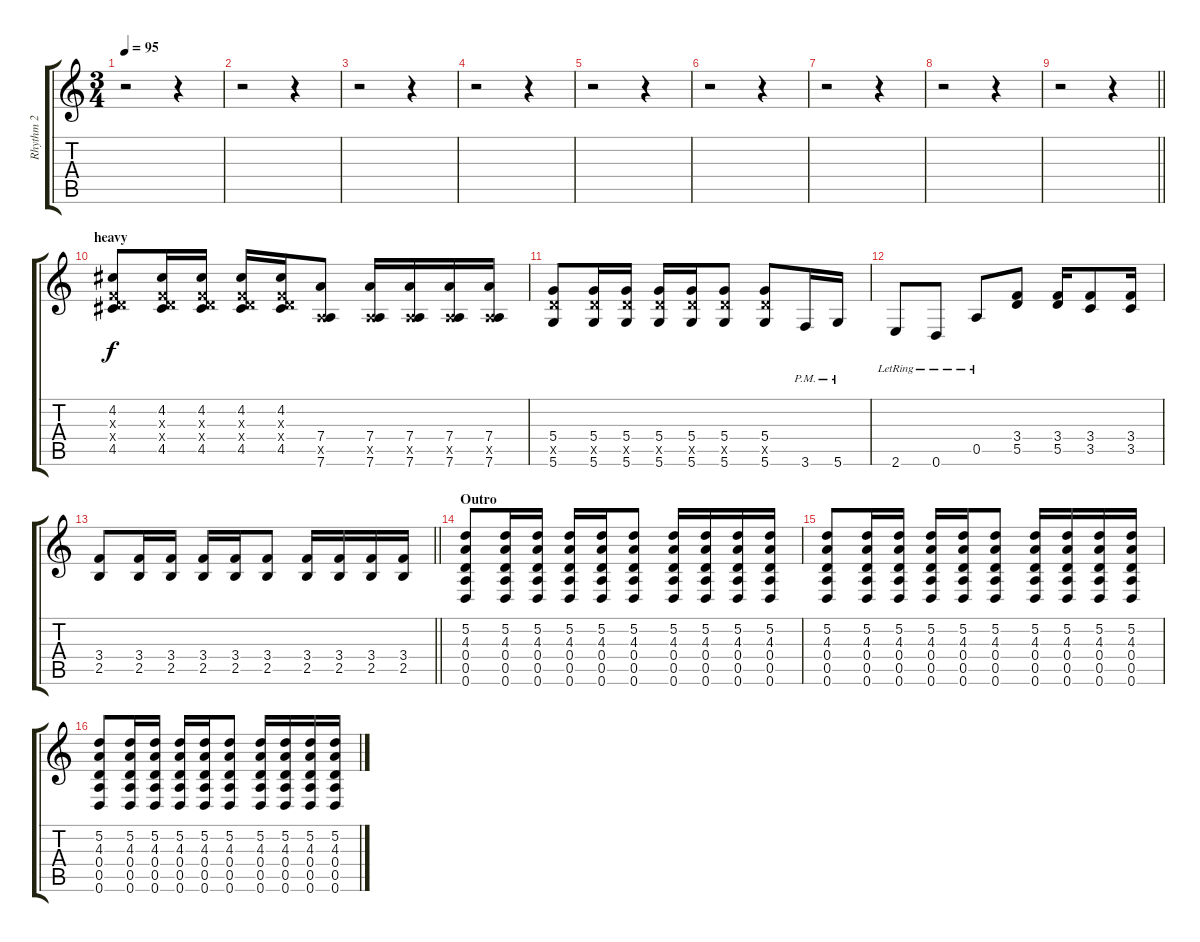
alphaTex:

\track ("Rhythm 2" "Rhythm 2") {instrument distortionguitar}
\staff {score tabs}
\tuning (E4 A3 F3 D3 A2 D2) {hide}
\ts (3 4)
\tempo 95
\clef g2
\ks c
r.2{dy f} r.4 |
r.2 r.4 |
r.2 r.4 |
r.2 r.4 |
r.2 r.4 |
r.2 r.4 |
r.2 r.4 |
r.2 r.4 |
\barLineRight lightlight
r.2 r.4 |
\section ("" "heavy")
(4.2 0.3{x} 0.4{x} 4.5).8 (4.2 0.3{x} 0.4{x} 4.5).16 (4.2 0.3{x} 0.4{x} 4.5).16 (4.2 0.3{x} 0.4{x} 4.5).16 (4.2 0.3{x} 0.4{x} 4.5).16 (7.4 0.5{x} 7.6).8 (7.4 0.5{x} 7.6).16 (7.4 0.5{x} 7.6).16 (7.4 0.5{x} 7.6).16 (7.4 0.5{x} 7.6).16 |
(5.4 5.5{x} 5.6).8 (5.4 5.5{x} 5.6).16 (5.4 5.5{x} 5.6).16 (5.4 5.5{x} 5.6).16 (5.4 5.5{x} 5.6).16 (5.4 5.5{x} 5.6).8 (5.4 5.5{x} 5.6).8 3.6{pm}.16 5.6{pm}.16 |
2.6{lr}.8 0.6{lr}.8 0.5{lr}.8 (3.4 5.5).8 (3.4 5.5).16 (3.4 3.5).8 (3.4 3.5).16 |
\barLineRight lightlight
(3.4 2.5).8 (3.4 2.5).16 (3.4 2.5).16 (3.4 2.5).16 (3.4 2.5).16 (3.4 2.5).8 (3.4 2.5).16 (3.4 2.5).16 (3.4 2.5).16 (3.4 2.5).16 |
\section ("" "Outro")
(5.2 4.3 0.4 0.5 0.6).8 (5.2 4.3 0.4 0.5 0.6).16 (5.2 4.3 0.4 0.5 0.6).16 (5.2 4.3 0.4 0.5 0.6).16 (5.2 4.3 0.4 0.5 0.6).16 (5.2 4.3 0.4 0.5 0.6).8 (5.2 4.3 0.4 0.5 0.6).16 (5.2 4.3 0.4 0.5 0.6).16 (5.2 4.3 0.4 0.5 0.6).16 (5.2 4.3 0.4 0.5 0.6).16 |
(5.2 4.3 0.4 0.5 0.6).8 (5.2 4.3 0.4 0.5 0.6).16 (5.2 4.3 0.4 0.5 0.6).16 (5.2 4.3 0.4 0.5 0.6).16 (5.2 4.3 0.4 0.5 0.6).16 (5.2 4.3 0.4 0.5 0.6).8 (5.2 4.3 0.4 0.5 0.6).16 (5.2 4.3 0.4 0.5 0.6).16 (5.2 4.3 0.4 0.5 0.6).16 (5.2 4.3 0.4 0.5 0.6).16 |
(5.2 4.3 0.4 0.5 0.6).8 (5.2 4.3 0.4 0.5 0.6).16 (5.2 4.3 0.4 0.5 0.6).16 (5.2 4.3 0.4 0.5 0.6).16 (5.2 4.3 0.4 0.5 0.6).16 (5.2 4.3 0.4 0.5 0.6).8 (5.2 4.3 0.4 0.5 0.6).16 (5.2 4.3 0.4 0.5 0.6).16 (5.2 4.3 0.4 0.5 0.6).16 (5.2 4.3 0.4 0.5 0.6).16
